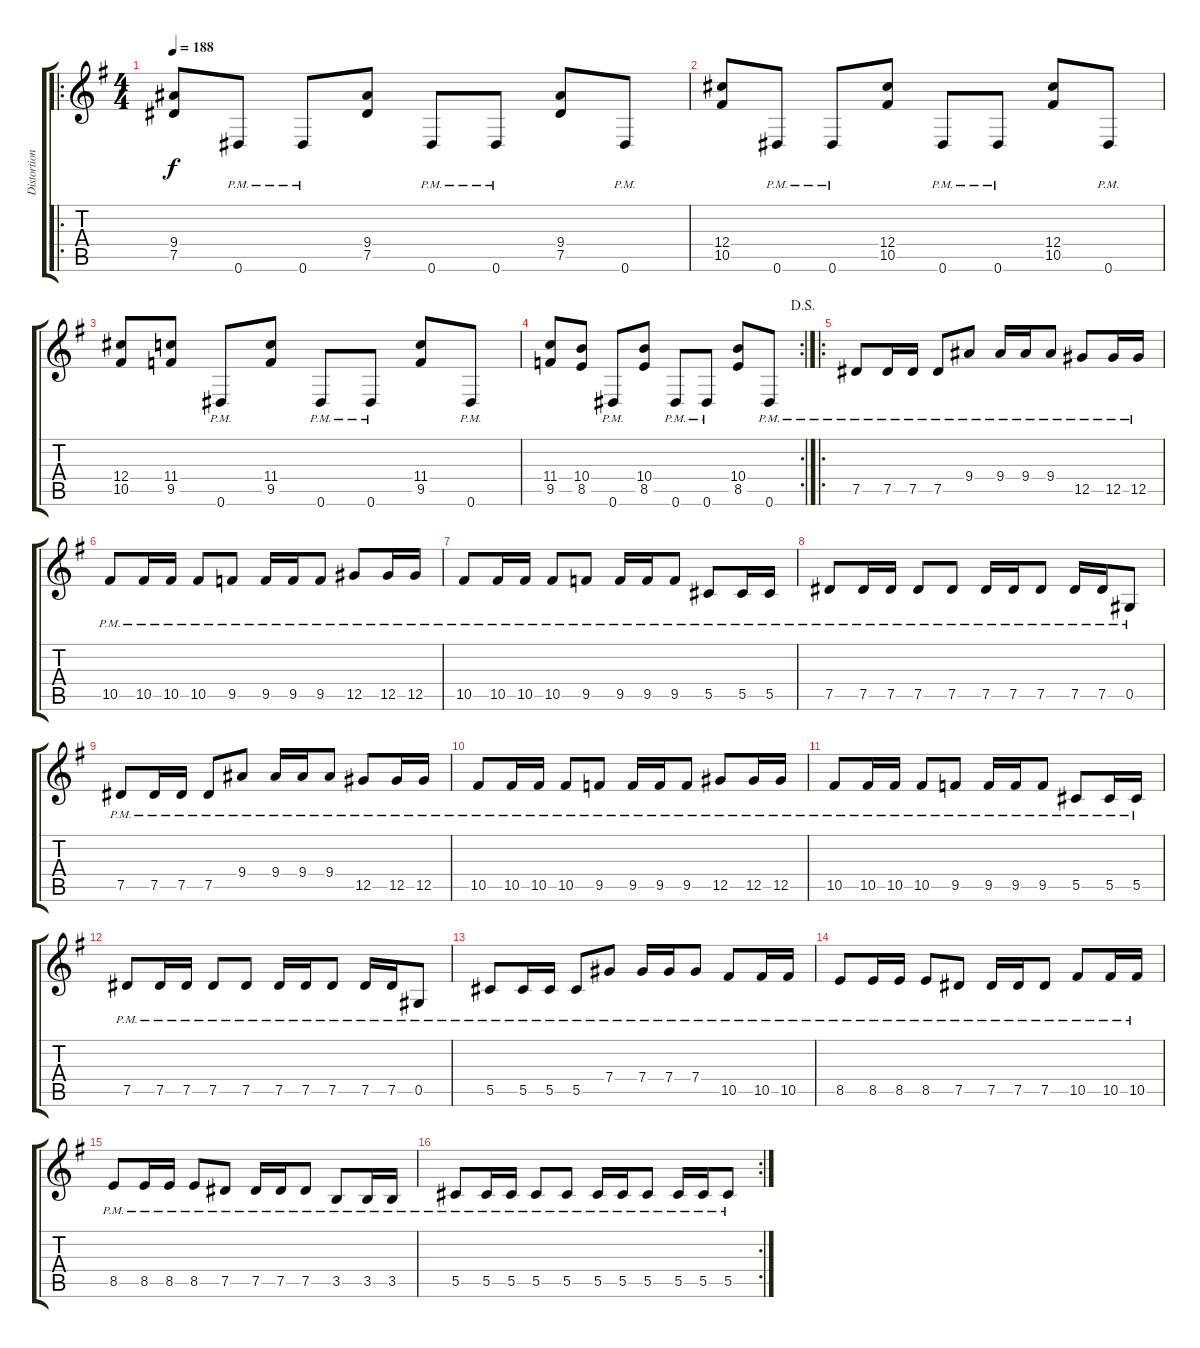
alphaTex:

\track ("Distortion Guitar" "Distortion") {instrument overdrivenguitar}
\staff {score tabs}
\tuning (Eb4 Bb3 Gb3 Db3 Ab2 Eb2) {hide}
\ro
\ts (4 4)
\tempo 188
\clef g2
\ks g
(9.4 7.5).8{dy f} 0.6{pm}.8 0.6{pm}.8 (9.4 7.5).8 0.6{pm}.8 0.6{pm}.8 (9.4 7.5).8 0.6{pm}.8 |
(12.4 10.5).8 0.6{pm}.8 0.6{pm}.8 (12.4 10.5).8 0.6{pm}.8 0.6{pm}.8 (12.4 10.5).8 0.6{pm}.8 |
(12.4 10.5).8 (11.4 9.5).8 0.6{pm}.8 (11.4 9.5).8 0.6{pm}.8 0.6{pm}.8 (11.4 9.5).8 0.6{pm}.8 |
\rc 2
\jump dalsegno
(11.4 9.5).8 (10.4 8.5).8 0.6{pm}.8 (10.4 8.5).8 0.6{pm}.8 0.6{pm}.8 (10.4 8.5).8 0.6{pm}.8 |
\ro
7.5{pm}.8 7.5{pm}.16 7.5{pm}.16 7.5{pm}.8 9.4{pm}.8 9.4{pm}.16 9.4{pm}.16 9.4{pm}.8 12.5{pm}.8 12.5{pm}.16 12.5{pm}.16 |
10.5{pm}.8 10.5{pm}.16 10.5{pm}.16 10.5{pm}.8 9.5{pm}.8 9.5{pm}.16 9.5{pm}.16 9.5{pm}.8 12.5{pm}.8 12.5{pm}.16 12.5{pm}.16 |
10.5{pm}.8 10.5{pm}.16 10.5{pm}.16 10.5{pm}.8 9.5{pm}.8 9.5{pm}.16 9.5{pm}.16 9.5{pm}.8 5.5{pm}.8 5.5{pm}.16 5.5{pm}.16 |
7.5{pm}.8 7.5{pm}.16 7.5{pm}.16 7.5{pm}.8 7.5{pm}.8 7.5{pm}.16 7.5{pm}.16 7.5{pm}.8 7.5{pm}.16 7.5{pm}.16 0.5{pm}.8 |
7.5{pm}.8 7.5{pm}.16 7.5{pm}.16 7.5{pm}.8 9.4{pm}.8 9.4{pm}.16 9.4{pm}.16 9.4{pm}.8 12.5{pm}.8 12.5{pm}.16 12.5{pm}.16 |
10.5{pm}.8 10.5{pm}.16 10.5{pm}.16 10.5{pm}.8 9.5{pm}.8 9.5{pm}.16 9.5{pm}.16 9.5{pm}.8 12.5{pm}.8 12.5{pm}.16 12.5{pm}.16 |
10.5{pm}.8 10.5{pm}.16 10.5{pm}.16 10.5{pm}.8 9.5{pm}.8 9.5{pm}.16 9.5{pm}.16 9.5{pm}.8 5.5{pm}.8 5.5{pm}.16 5.5{pm}.16 |
7.5{pm}.8 7.5{pm}.16 7.5{pm}.16 7.5{pm}.8 7.5{pm}.8 7.5{pm}.16 7.5{pm}.16 7.5{pm}.8 7.5{pm}.16 7.5{pm}.16 0.5{pm}.8 |
5.5{pm}.8 5.5{pm}.16 5.5{pm}.16 5.5{pm}.8 7.4{pm}.8 7.4{pm}.16 7.4{pm}.16 7.4{pm}.8 10.5{pm}.8 10.5{pm}.16 10.5{pm}.16 |
8.5{pm}.8 8.5{pm}.16 8.5{pm}.16 8.5{pm}.8 7.5{pm}.8 7.5{pm}.16 7.5{pm}.16 7.5{pm}.8 10.5{pm}.8 10.5{pm}.16 10.5{pm}.16 |
8.5{pm}.8 8.5{pm}.16 8.5{pm}.16 8.5{pm}.8 7.5{pm}.8 7.5{pm}.16 7.5{pm}.16 7.5{pm}.8 3.5{pm}.8 3.5{pm}.16 3.5{pm}.16 |
\rc 2
5.5{pm}.8 5.5{pm}.16 5.5{pm}.16 5.5{pm}.8 5.5{pm}.8 5.5{pm}.16 5.5{pm}.16 5.5{pm}.8 5.5{pm}.16 5.5{pm}.16 5.5{pm}.8
